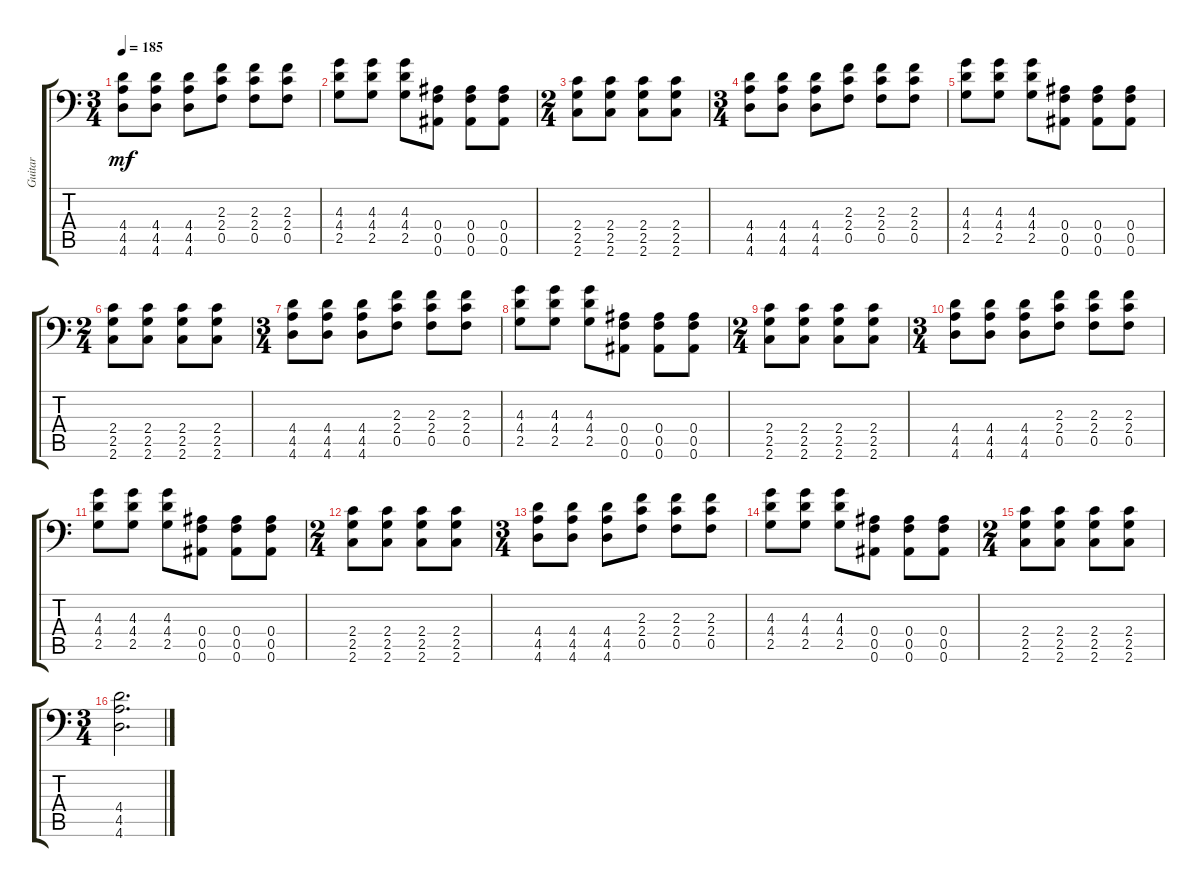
\track ("Guitar" "Guitar") {instrument distortionguitar}
\staff {score tabs}
\tuning (C4 G3 Eb3 Bb2 F2 Bb1) {hide}
\ts (3 4)
\tempo 185
\clef f4
\ks c
(4.4 4.5 4.6).8{dy mf} (4.4 4.5 4.6).8 (4.4 4.5 4.6).8 (2.3 2.4 0.5).8 (2.3 2.4 0.5).8 (2.3 2.4 0.5).8 |
(4.3 4.4 2.5).8 (4.3 4.4 2.5).8 (4.3 4.4 2.5).8 (0.4 0.5 0.6).8 (0.4 0.5 0.6).8 (0.4 0.5 0.6).8 |
\ts (2 4)
(2.4 2.5 2.6).8 (2.4 2.5 2.6).8 (2.4 2.5 2.6).8 (2.4 2.5 2.6).8 |
\ts (3 4)
(4.4 4.5 4.6).8 (4.4 4.5 4.6).8 (4.4 4.5 4.6).8 (2.3 2.4 0.5).8 (2.3 2.4 0.5).8 (2.3 2.4 0.5).8 |
(4.3 4.4 2.5).8 (4.3 4.4 2.5).8 (4.3 4.4 2.5).8 (0.4 0.5 0.6).8 (0.4 0.5 0.6).8 (0.4 0.5 0.6).8 |
\ts (2 4)
(2.4 2.5 2.6).8 (2.4 2.5 2.6).8 (2.4 2.5 2.6).8 (2.4 2.5 2.6).8 |
\ts (3 4)
(4.4 4.5 4.6).8 (4.4 4.5 4.6).8 (4.4 4.5 4.6).8 (2.3 2.4 0.5).8 (2.3 2.4 0.5).8 (2.3 2.4 0.5).8 |
(4.3 4.4 2.5).8 (4.3 4.4 2.5).8 (4.3 4.4 2.5).8 (0.4 0.5 0.6).8 (0.4 0.5 0.6).8 (0.4 0.5 0.6).8 |
\ts (2 4)
(2.4 2.5 2.6).8 (2.4 2.5 2.6).8 (2.4 2.5 2.6).8 (2.4 2.5 2.6).8 |
\ts (3 4)
(4.4 4.5 4.6).8{balance 0} (4.4 4.5 4.6).8 (4.4 4.5 4.6).8 (2.3 2.4 0.5).8 (2.3 2.4 0.5).8 (2.3 2.4 0.5).8 |
(4.3 4.4 2.5).8 (4.3 4.4 2.5).8 (4.3 4.4 2.5).8 (0.4 0.5 0.6).8 (0.4 0.5 0.6).8 (0.4 0.5 0.6).8 |
\ts (2 4)
(2.4 2.5 2.6).8 (2.4 2.5 2.6).8 (2.4 2.5 2.6).8 (2.4 2.5 2.6).8 |
\ts (3 4)
(4.4 4.5 4.6).8{balance 8} (4.4 4.5 4.6).8 (4.4 4.5 4.6).8 (2.3 2.4 0.5).8 (2.3 2.4 0.5).8 (2.3 2.4 0.5).8 |
(4.3 4.4 2.5).8 (4.3 4.4 2.5).8 (4.3 4.4 2.5).8 (0.4 0.5 0.6).8 (0.4 0.5 0.6).8 (0.4 0.5 0.6).8 |
\ts (2 4)
(2.4 2.5 2.6).8 (2.4 2.5 2.6).8 (2.4 2.5 2.6).8 (2.4 2.5 2.6).8 |
\ts (3 4)
(4.4 4.5 4.6).2{d}
